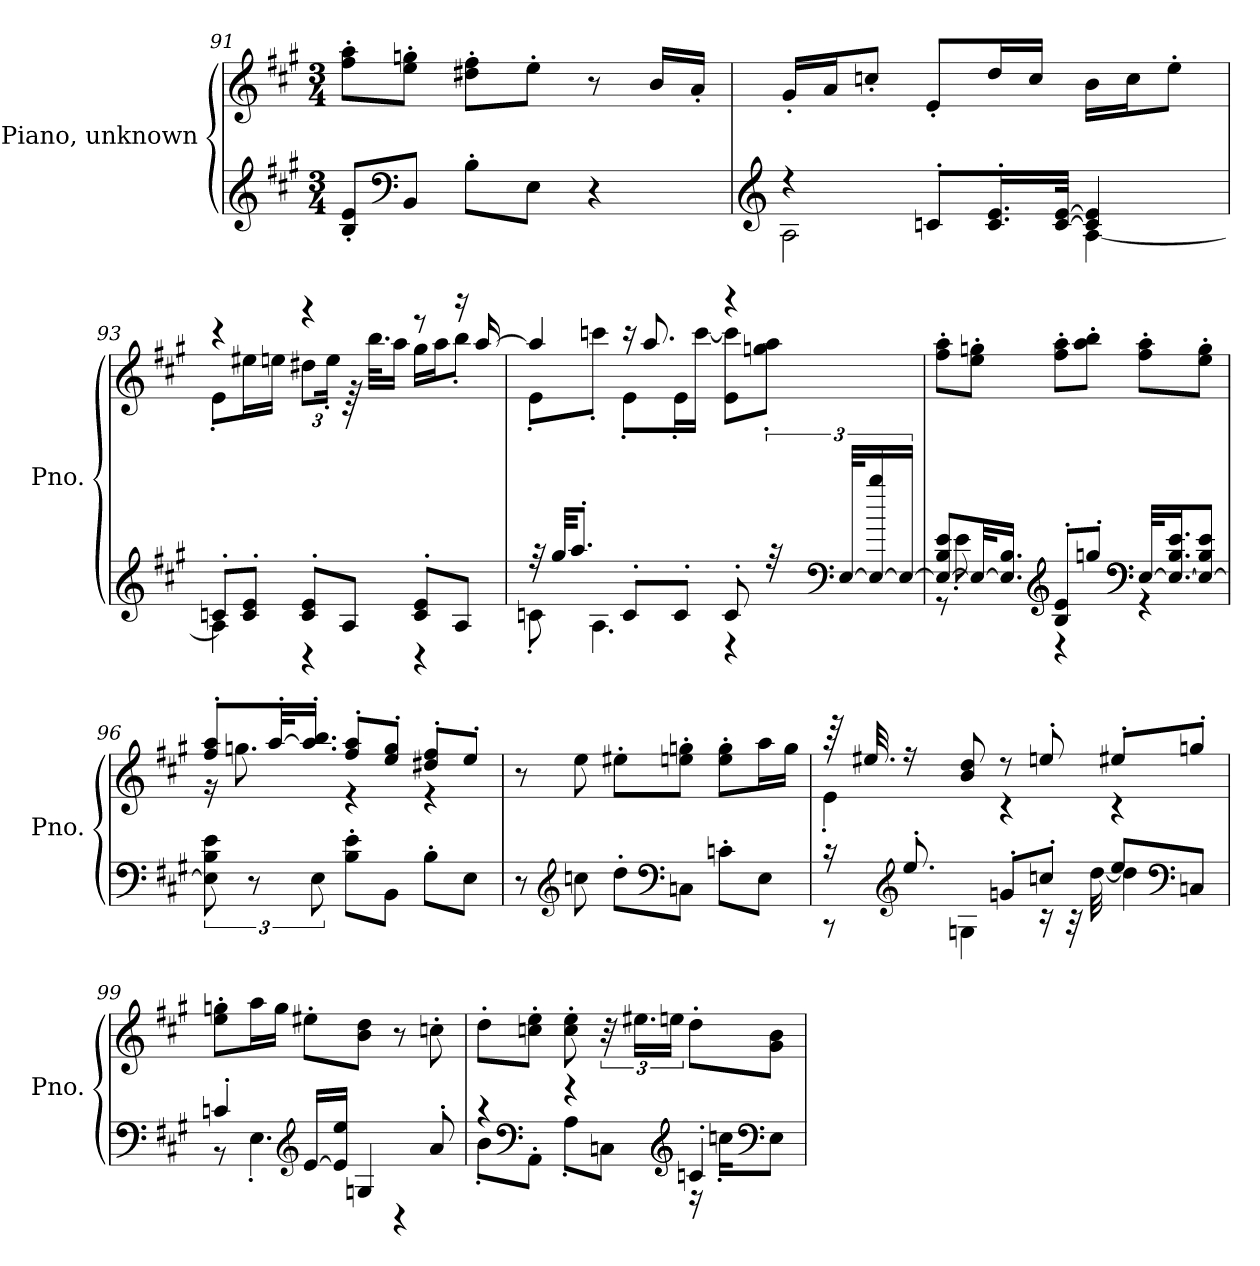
**kern	**kern
*part1	*part1
*staff2	*staff1
*I"Piano, unknown	*
*I'Pno.	*
*clefG2	*clefG2
*k[f#c#g#]	*k[f#c#g#]
*M3/4	*M3/4
=91	=91
8B/' 8e/'L	8ff#\' 8aa\'L
*clefF4	*
8BB/J	8ee\' 8ggn\'J
8B'\L	8dd#X\' 8ff#\'L
8E\J	8ee'\J
4r	8r
.	16b/LL
.	16a'/JJ
=92	=92
*clefG2	*
*^	*
4r	2A\	16g#'/LL
.	.	16a/J
.	.	8ccn'/J
8cn'/L	.	8e'/L
16.c/' 16.e/'L	.	16dd/L
.	.	16cc/JJ
[32c/ [32e/JJk	.	.
4c/] 4e/]	[4A\	16b\LL
.	.	16cc\J
.	.	8ee'\J
!!LO:PB:g=z
=93	=93	=93
*	*	*^
8cn'/L	4A\]	4r	8e'\L
8c/' 8e/'J	.	.	16ee#X\L
.	.	.	16een\JJ
*	*	*	*Xbrackettup
8c/' 8e/'L	4r	4r	12dd#X\L
.	.	.	24ee'\Jk
8A/J	.	.	64r
.	.	.	32.bb\KLL
.	.	.	16aa\JJ
8c/' 8e/'L	4r	8r	16gg#\LL
.	.	.	16aa\J
8A/J	.	16r	8bb'\J
.	.	[16aa/	.
=94	=94	=94	=94
32r	8cn'\	4aa/]	8e'\L
32gg#/KKL	.	.	.
8.aa'/J	.	.	.
.	4.A\	.	8cccn'\J
8c'/L	.	16r	8e'\L
.	.	8.aa/	.
8c'/J	.	.	16e'\L
.	.	.	[16ccc\JJ
8c'/	4r	4r	8e\ 8ccc\]L
48r	.	.	8ggn\' 8aa\'J
*clefF4	*	*	*
[48E/KLL	.	.	.
24E/_ 24bb/	.	.	.
24E/JJ_	.	.	.
*	*	*v	*v
!!LO:LB:g=z
=95	=95	=95
8E/_ 8B/ 8e/L	8r	8ff#\' 8aa\'L
32E/KL_	8e'\	8ee\' 8ggn\'J
16.E/] 16.B/JJ	.	.
*clefG2	*	*
8B/' 8e/'L	4r	8ff#\' 8aa\'L
8ggn'/J	.	8aa\' 8bb\'J
*clefF4	*	*
[32E/KLL	4r	8ff#\' 8aa\'L
16.E/_ 16.B/ 16.e/J	.	.
8E/_ 8B/ 8e/J	.	8ee\' 8gg\'J
*v	*v	*
=96	=96
*	*^
12E\] 12B\ 12e\	8ff#/' 8aa/'L	16r
.	.	8.ggn\
12r	.	.
.	[32aa'/KL	.
.	16.aa/]' 16.bb/'JJ	.
12E\	.	.
8B\' 8e\'L	8ff#/' 8aa/'L	4r
8BB\J	8ee/' 8gg/'J	.
8B'\L	8dd#X/' 8ff#/'L	4r
8E\J	8ee'/J	.
*	*v	*v
=97	=97
8r	8r
*clefG2	*
8ccn\	8ee\
8dd'\L	8ee#X'\L
*clefF4	*
8Cn\J	8een\' 8ggn\'J
8cn'\L	8ee\' 8gg\'L
8E\J	16aa\L
.	16gg\JJ
!!LO:LB:g=z
=98	=98
*^	*^
16r	8r	64r	4e'\
.	.	32.ee#X/	.
*clefG2	*	*	*
8.ee'/	.	16r	.
.	4Gn\	8b/ 8dd/	.
8gn'/L	.	8r	4r
8ccn'/J	16r	8een'/	.
.	32r	.	.
.	[32dd\	.	.
8ee/L	4dd\]	8ee#X'/L	4r
*clefF4	*	*	*
8Cn/J	.	8ggn'/J	.
*	*	*v	*v
=99	=99	=99
4cn'/	8r	8ee\' 8ggn\'L
.	4.E'\	16aa\L
.	.	16gg\JJ
*clefG2	*	*
[16e/LL	.	8ee#X'\L
16e/] 16ee/JJ	.	.
4Gn/	.	8b\ 8dd\J
.	4r	8r
8a'/	.	8ccn'\
!!LO:LB:g=z
=100	=100	=100
4r	8b'\L	8dd'\L
*clefF4	*	*
.	8AA'\J	8ccn\' 8ee\'J
4r	8A'\L	8cc\' 8ee\'
*	*	*brackettup
.	8Cn\J	48r
.	.	24.ee#X\LL
.	.	24een\JJ
*clefG2	*	*
4cn'/	16r	8dd'\L
.	16ccn'\KL	.
*clefF4	*	*
.	8E\J	8g#\ 8b\J
*v	*v	*
=	=
*-	*-
